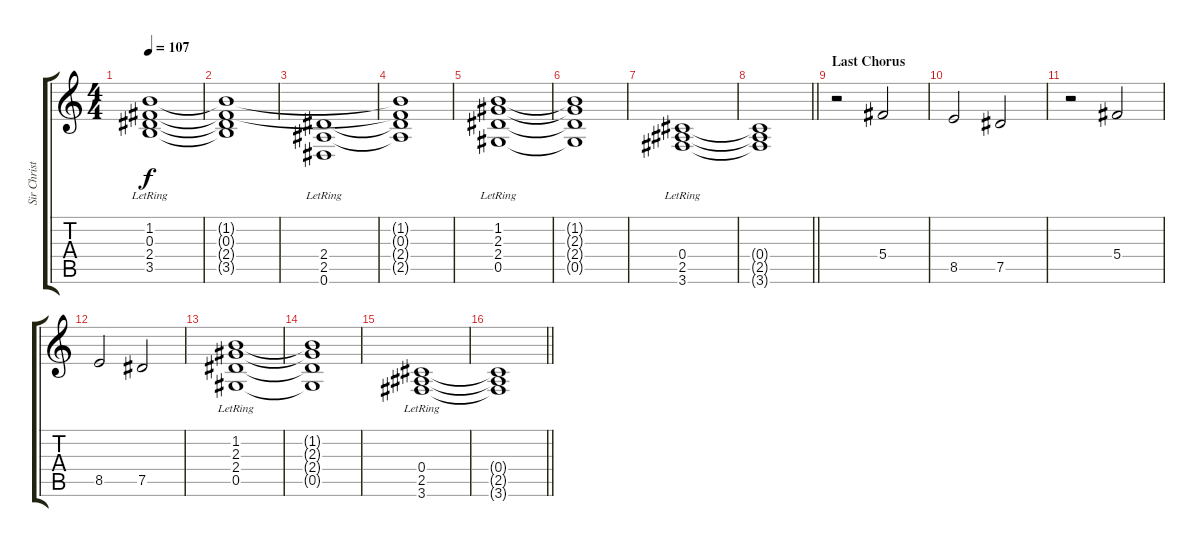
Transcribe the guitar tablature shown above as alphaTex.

\track ("Sir Christus 2#" "Sir Christ") {instrument distortionguitar}
\staff {score tabs}
\tuning (Eb4 Bb3 Gb3 Db3 Ab2 Eb2) {hide}
\ts (4 4)
\tempo 107
\clef g2
\ks c
(1.2{lr} 0.3{lr} 2.4{lr} 3.5{lr}).1{dy f} |
(1.2{t} 0.3{t} 2.4{t} 3.5{t}).1 |
(2.4{lr} 2.5{lr} 0.6{lr}).1 |
(1.2{t} 0.3{t} 2.4{t} 2.5{t}).1 |
(1.2 2.3{lr} 2.4{lr} 0.5).1 |
(1.2{t} 2.3{t} 2.4{t} 0.5{t}).1 |
(0.4{lr} 2.5{lr} 3.6{lr}).1 |
\barLineRight lightlight
(0.4{t} 2.5{t} 3.6{t}).1 |
\section ("" "Last Chorus")
r.2 5.4.2 |
8.5.2 7.5.2 |
r.2 5.4.2 |
8.5.2 7.5.2 |
(1.2{lr} 2.3{lr} 2.4{lr} 0.5{lr}).1 |
(1.2{t} 2.3{t} 2.4{t} 0.5{t}).1 |
(0.4{lr} 2.5{lr} 3.6{lr}).1 |
\barLineRight lightlight
(0.4{t} 2.5{t} 3.6{t}).1
